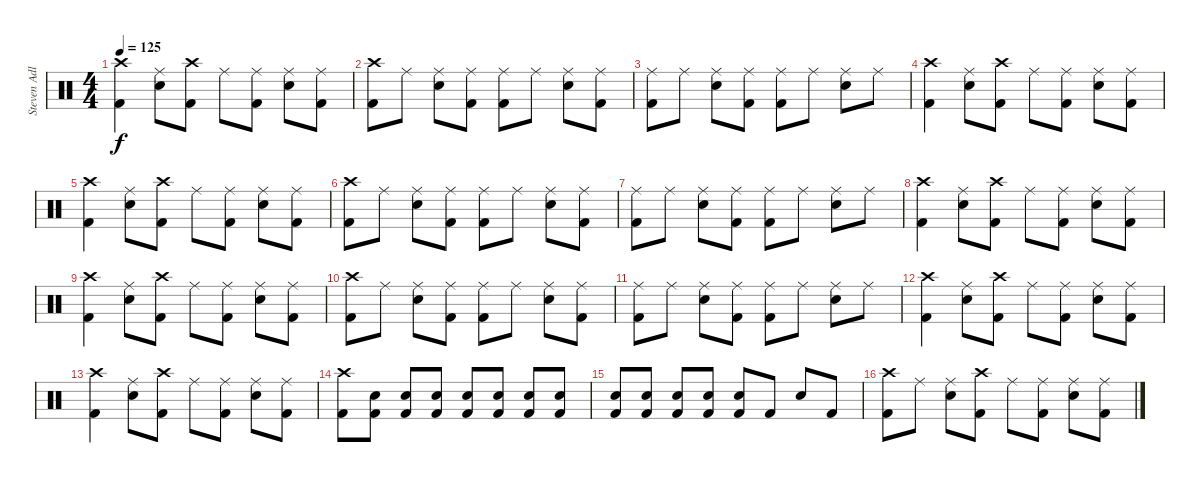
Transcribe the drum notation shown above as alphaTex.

\track ("Steven Adler" "Steven Adl") {instrument percussion}
\staff {score}
\articulation defaults
\ts (4 4)
\tempo 125
\clef neutral
\ks c
("Crash high (hit)" "Kick (hit) 2").4{dy f} ("Ride (middle)" "Snare (hit) 2").8 ("Crash high (hit)" "Kick (hit) 2").8 "Ride (middle)".8 ("Ride (middle)" "Kick (hit) 2").8 ("Ride (middle)" "Snare (hit) 2").8 ("Ride (middle)" "Kick (hit) 2").8 |
("Crash high (hit)" "Kick (hit) 2").8 "Ride (middle)".8 ("Ride (middle)" "Snare (hit) 2").8 ("Ride (middle)" "Kick (hit) 2").8 ("Ride (middle)" "Kick (hit) 2").8 "Ride (middle)".8 ("Ride (middle)" "Snare (hit) 2").8 ("Ride (middle)" "Kick (hit) 2").8 |
("Ride (middle)" "Kick (hit) 2").8 "Ride (middle)".8 ("Ride (middle)" "Snare (hit) 2").8 ("Ride (middle)" "Kick (hit) 2").8 ("Ride (middle)" "Kick (hit) 2").8 "Ride (middle)".8 ("Ride (middle)" "Snare (hit) 2").8 "Ride (middle)".8 |
("Crash high (hit)" "Kick (hit) 2").4 ("Ride (middle)" "Snare (hit) 2").8 ("Crash high (hit)" "Kick (hit) 2").8 "Ride (middle)".8 ("Ride (middle)" "Kick (hit) 2").8 ("Ride (middle)" "Snare (hit) 2").8 ("Ride (middle)" "Kick (hit) 2").8 |
("Crash high (hit)" "Kick (hit) 2").4 ("Ride (middle)" "Snare (hit) 2").8 ("Crash high (hit)" "Kick (hit) 2").8 "Ride (middle)".8 ("Ride (middle)" "Kick (hit) 2").8 ("Ride (middle)" "Snare (hit) 2").8 ("Ride (middle)" "Kick (hit) 2").8 |
("Crash high (hit)" "Kick (hit) 2").8 "Ride (middle)".8 ("Ride (middle)" "Snare (hit) 2").8 ("Ride (middle)" "Kick (hit) 2").8 ("Ride (middle)" "Kick (hit) 2").8 "Ride (middle)".8 ("Ride (middle)" "Snare (hit) 2").8 ("Ride (middle)" "Kick (hit) 2").8 |
("Ride (middle)" "Kick (hit) 2").8 "Ride (middle)".8 ("Ride (middle)" "Snare (hit) 2").8 ("Ride (middle)" "Kick (hit) 2").8 ("Ride (middle)" "Kick (hit) 2").8 "Ride (middle)".8 ("Ride (middle)" "Snare (hit) 2").8 "Ride (middle)".8 |
("Crash high (hit)" "Kick (hit) 2").4 ("Ride (middle)" "Snare (hit) 2").8 ("Crash high (hit)" "Kick (hit) 2").8 "Ride (middle)".8 ("Ride (middle)" "Kick (hit) 2").8 ("Ride (middle)" "Snare (hit) 2").8 ("Ride (middle)" "Kick (hit) 2").8 |
("Crash high (hit)" "Kick (hit) 2").4 ("Ride (middle)" "Snare (hit) 2").8 ("Crash high (hit)" "Kick (hit) 2").8 "Ride (middle)".8 ("Ride (middle)" "Kick (hit) 2").8 ("Ride (middle)" "Snare (hit) 2").8 ("Ride (middle)" "Kick (hit) 2").8 |
("Crash high (hit)" "Kick (hit) 2").8 "Ride (middle)".8 ("Ride (middle)" "Snare (hit) 2").8 ("Ride (middle)" "Kick (hit) 2").8 ("Ride (middle)" "Kick (hit) 2").8 "Ride (middle)".8 ("Ride (middle)" "Snare (hit) 2").8 ("Ride (middle)" "Kick (hit) 2").8 |
("Ride (middle)" "Kick (hit) 2").8 "Ride (middle)".8 ("Ride (middle)" "Snare (hit) 2").8 ("Ride (middle)" "Kick (hit) 2").8 ("Ride (middle)" "Kick (hit) 2").8 "Ride (middle)".8 ("Ride (middle)" "Snare (hit) 2").8 "Ride (middle)".8 |
("Crash high (hit)" "Kick (hit) 2").4 ("Ride (middle)" "Snare (hit) 2").8 ("Crash high (hit)" "Kick (hit) 2").8 "Ride (middle)".8 ("Ride (middle)" "Kick (hit) 2").8 ("Ride (middle)" "Snare (hit) 2").8 ("Ride (middle)" "Kick (hit) 2").8 |
("Crash high (hit)" "Kick (hit) 2").4 ("Ride (middle)" "Snare (hit) 2").8 ("Crash high (hit)" "Kick (hit) 2").8 "Ride (middle)".8 ("Ride (middle)" "Kick (hit) 2").8 ("Ride (middle)" "Snare (hit) 2").8 ("Ride (middle)" "Kick (hit) 2").8 |
("Crash high (hit)" "Kick (hit) 2").8 ("Snare (hit) 2" "Kick (hit) 2").8 ("Snare (hit) 2" "Kick (hit) 2").8 ("Snare (hit) 2" "Kick (hit) 2").8 ("Snare (hit) 2" "Kick (hit) 2").8 ("Snare (hit) 2" "Kick (hit) 2").8 ("Snare (hit) 2" "Kick (hit) 2").8 ("Snare (hit) 2" "Kick (hit) 2").8 |
("Snare (hit) 2" "Kick (hit) 2").8 ("Snare (hit) 2" "Kick (hit) 2").8 ("Snare (hit) 2" "Kick (hit) 2").8 ("Snare (hit) 2" "Kick (hit) 2").8 ("Snare (hit) 2" "Kick (hit) 2").8 "Kick (hit) 2".8 "Snare (hit) 2".8 "Kick (hit) 2".8 |
("Crash high (hit)" "Kick (hit) 2").8 "Ride (middle)".8 ("Ride (middle)" "Snare (hit) 2").8 ("Crash high (hit)" "Kick (hit) 2").8 "Ride (middle)".8 ("Ride (middle)" "Kick (hit) 2").8 ("Ride (middle)" "Snare (hit) 2").8 ("Ride (middle)" "Kick (hit) 2").8
